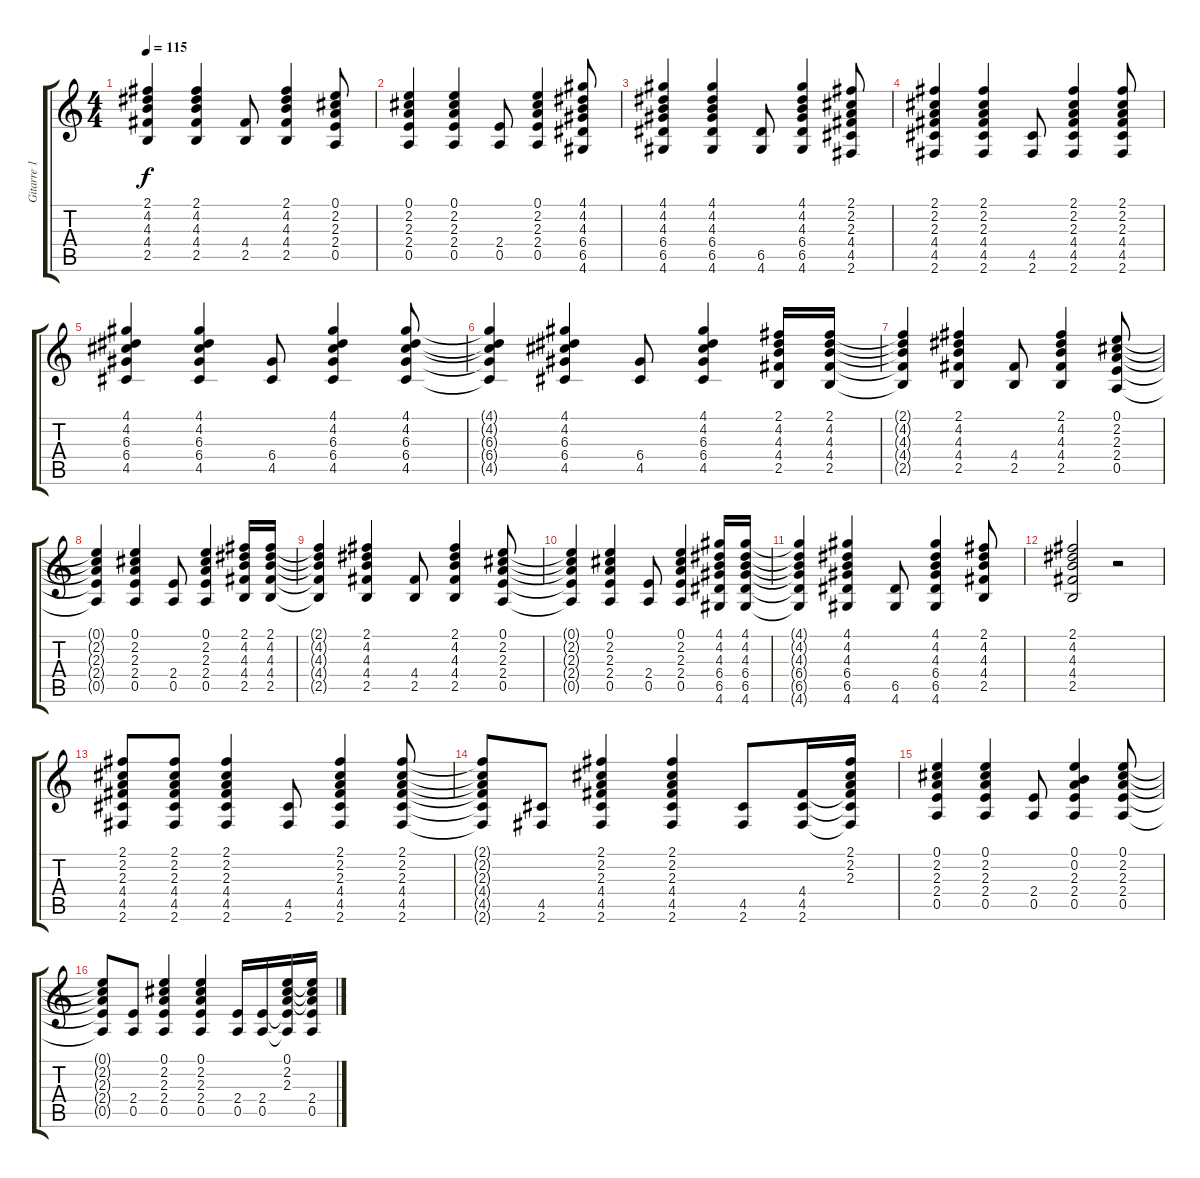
\track ("Gitarre 1" "Gitarre 1") {instrument acousticguitarsteel}
\staff {score tabs}
\tuning (E4 B3 G3 D3 A2 E2) {hide}
\ts (4 4)
\tempo 115
\clef g2
\ks c
(2.1 4.2 4.3 4.4 2.5).4{dy f} (2.1 4.2 4.3 4.4 2.5).4 (4.4 2.5).8 (2.1 4.2 4.3 4.4 2.5).4 (0.1 2.2 2.3 2.4 0.5).8 |
(0.1 2.2 2.3 2.4 0.5).4 (0.1 2.2 2.3 2.4 0.5).4 (2.4 0.5).8 (0.1 2.2 2.3 2.4 0.5).4 (4.1 4.2 4.3 6.4 6.5 4.6).8 |
(4.1 4.2 4.3 6.4 6.5 4.6).4 (4.1 4.2 4.3 6.4 6.5 4.6).4 (6.5 4.6).8 (4.1 4.2 4.3 6.4 6.5 4.6).4 (2.1 2.2 2.3 4.4 4.5 2.6).8 |
(2.1 2.2 2.3 4.4 4.5 2.6).4 (2.1 2.2 2.3 4.4 4.5 2.6).4 (4.5 2.6).8 (2.1 2.2 2.3 4.4 4.5 2.6).4 (2.1 2.2 2.3 4.4 4.5 2.6).8 |
(4.1 4.2 6.3 6.4 4.5).4 (4.1 4.2 6.3 6.4 4.5).4 (6.4 4.5).8 (4.1 4.2 6.3 6.4 4.5).4 (4.1 4.2 6.3 6.4 4.5).8 |
(4.1{t} 4.2{t} 6.3{t} 6.4{t} 4.5{t}).4 (4.1 4.2 6.3 6.4 4.5).4 (6.4 4.5).8 (4.1 4.2 6.3 6.4 4.5).4 (2.1 4.2 4.3 4.4 2.5).16 (2.1 4.2 4.3 4.4 2.5).16 |
(2.1{t} 4.2{t} 4.3{t} 4.4{t} 2.5{t}).4 (2.1 4.2 4.3 4.4 2.5).4 (4.4 2.5).8 (2.1 4.2 4.3 4.4 2.5).4 (0.1 2.2 2.3 2.4 0.5).8 |
(0.1{t} 2.2{t} 2.3{t} 2.4{t} 0.5{t}).4 (0.1 2.2 2.3 2.4 0.5).4 (2.4 0.5).8 (0.1 2.2 2.3 2.4 0.5).4 (2.1 4.2 4.3 4.4 2.5).16 (2.1 4.2 4.3 4.4 2.5).16 |
(2.1{t} 4.2{t} 4.3{t} 4.4{t} 2.5{t}).4 (2.1 4.2 4.3 4.4 2.5).4 (4.4 2.5).8 (2.1 4.2 4.3 4.4 2.5).4 (0.1 2.2 2.3 2.4 0.5).8 |
(0.1{t} 2.2{t} 2.3{t} 2.4{t} 0.5{t}).4 (0.1 2.2 2.3 2.4 0.5).4 (2.4 0.5).8 (0.1 2.2 2.3 2.4 0.5).4 (4.1 4.2 4.3 6.4 6.5 4.6).16 (4.1 4.2 4.3 6.4 6.5 4.6).16 |
(4.1{t} 4.2{t} 4.3{t} 6.4{t} 6.5{t} 4.6{t}).4 (4.1 4.2 4.3 6.4 6.5 4.6).4 (6.5 4.6).8 (4.1 4.2 4.3 6.4 6.5 4.6).4 (2.1 4.2 4.3 4.4 2.5).8 |
(2.1 4.2 4.3 4.4 2.5).2 r.2 |
(2.1 2.2 2.3 4.4 4.5 2.6).8 (2.1 2.2 2.3 4.4 4.5 2.6).8 (2.1 2.2 2.3 4.4 4.5 2.6).4 (4.5 2.6).8 (2.1 2.2 2.3 4.4 4.5 2.6).4 (2.1 2.2 2.3 4.4 4.5 2.6).8 |
(2.1{t} 2.2{t} 2.3{t} 4.4{t} 4.5{t} 2.6{t}).8 (4.5 2.6).8 (2.1 2.2 2.3 4.4 4.5 2.6).4 (2.1 2.2 2.3 4.4 4.5 2.6).4 (4.5 2.6).8 (4.4 4.5 2.6).16 (2.1 2.2 2.3 4.4{t} 4.5{t} 2.6{t}).16 |
(0.1 2.2 2.3 2.4 0.5).4 (0.1 2.2 2.3 2.4 0.5).4 (2.4 0.5).8 (0.1 0.2 2.3 2.4 0.5).4 (0.1 2.2 2.3 2.4 0.5).8 |
(0.1{t} 2.2{t} 2.3{t} 2.4{t} 0.5{t}).8 (2.4 0.5).8 (0.1 2.2 2.3 2.4 0.5).4 (0.1 2.2 2.3 2.4 0.5).4 (2.4 0.5).16 (2.4 0.5).16 (0.1 2.2 2.3 2.4{t} 0.5{t}).16 (0.1{t} 2.2{t} 2.3{t} 2.4 0.5).16
